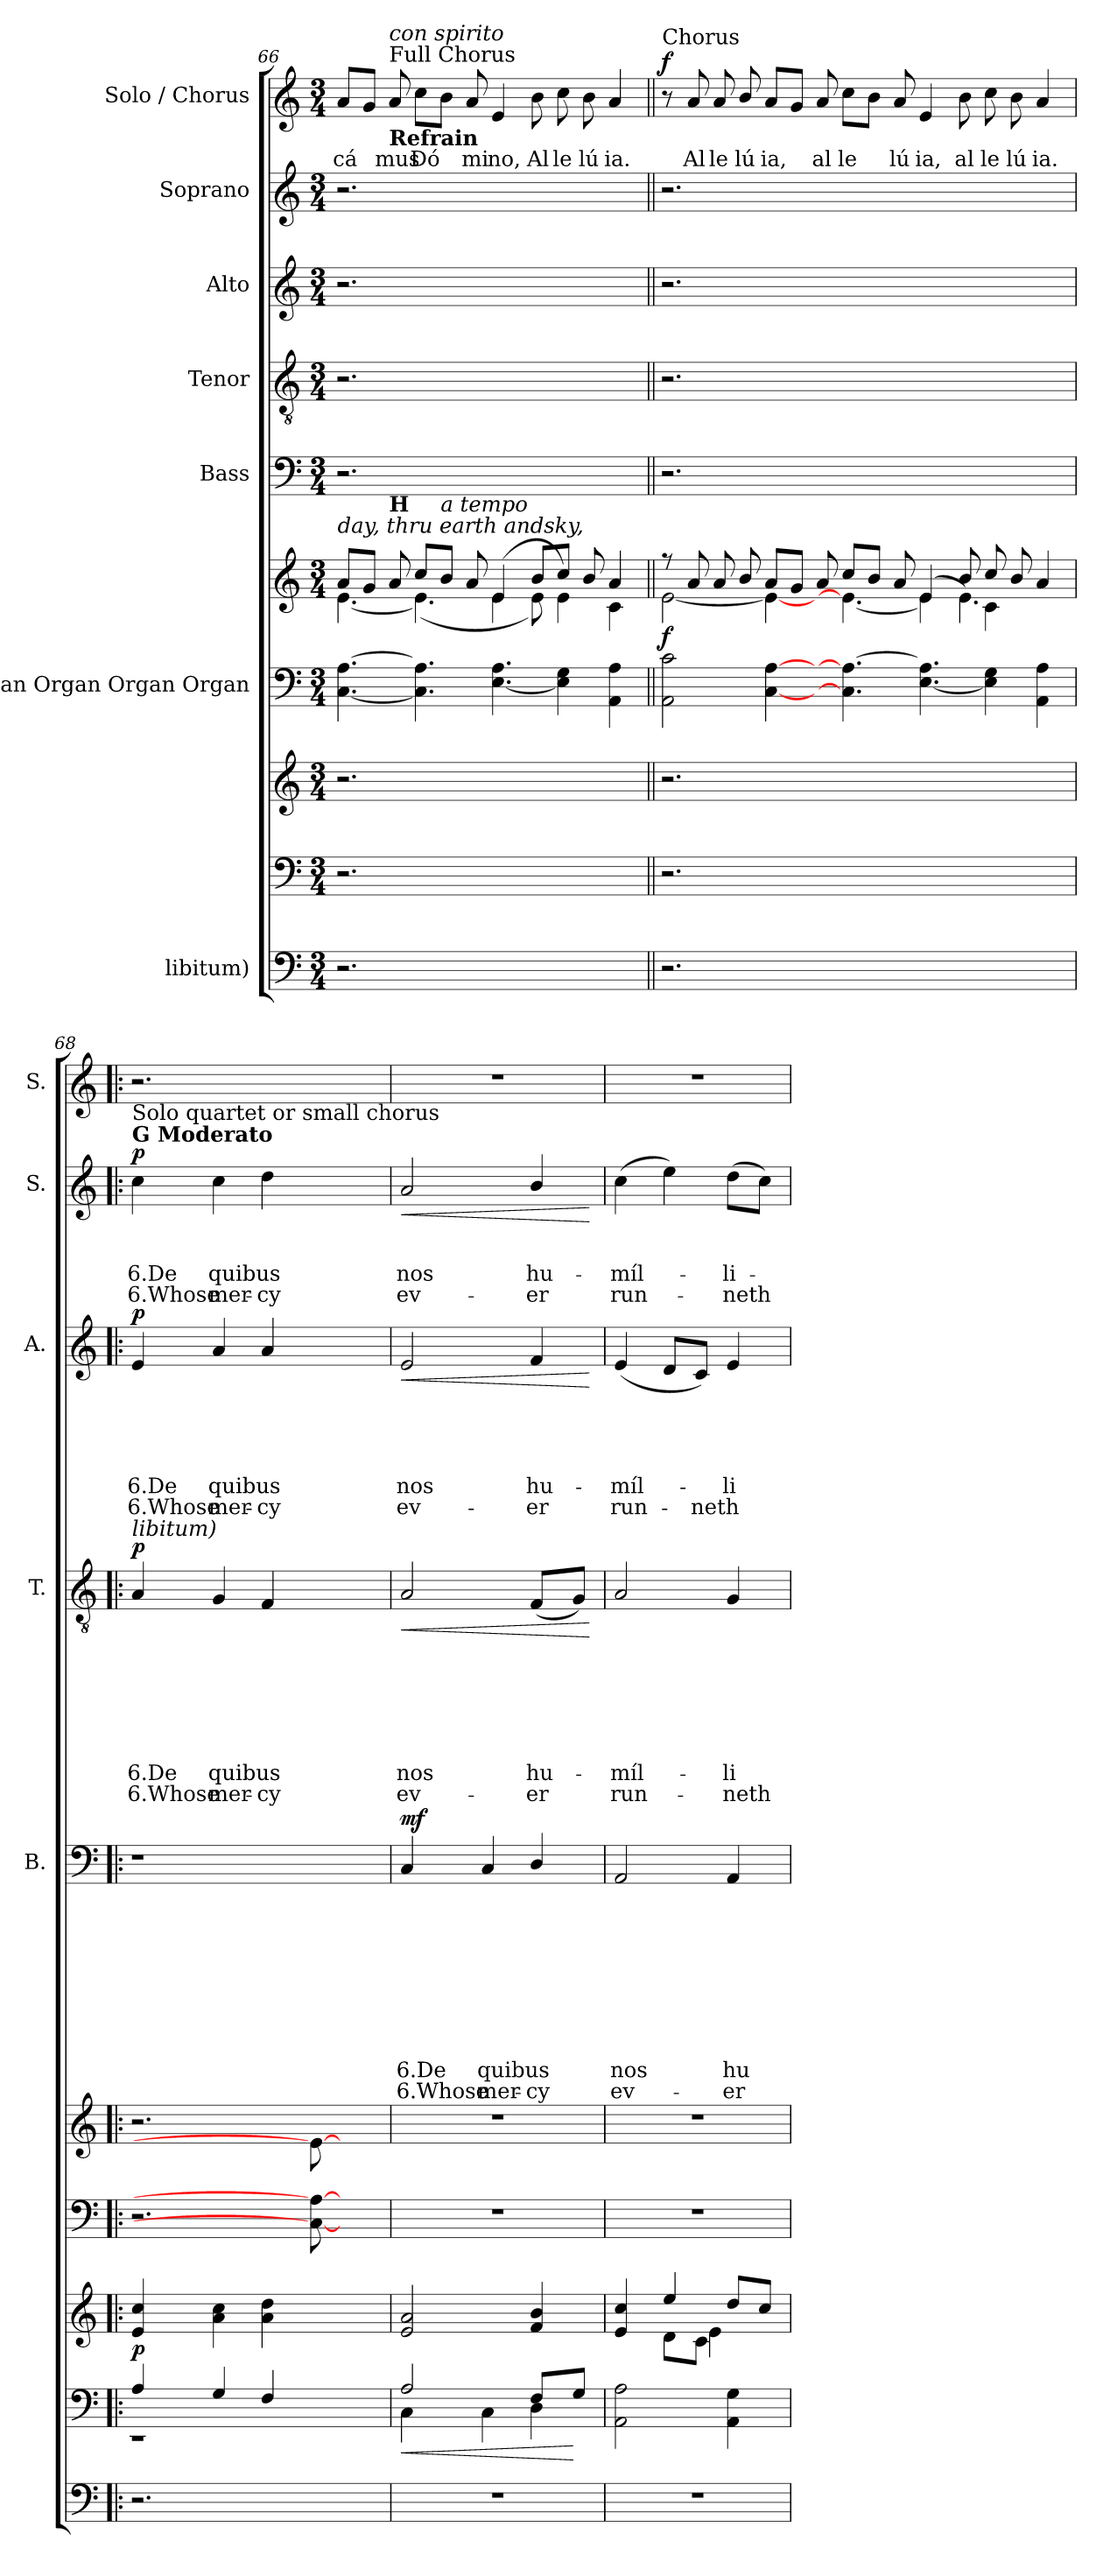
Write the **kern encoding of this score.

**kern	**kern	**dynam	**kern	**kern	**kern	**dynam	**kern	**text	**text	**text	**text	**text	**text	**text	**text	**text	**text	**dynam	**kern	**text	**text	**text	**text	**text	**text	**text	**text	**dynam	**kern	**text	**text	**text	**text	**text	**text	**dynam	**kern	**text	**text	**text	**text	**dynam	**kern	**text	**dynam
*part9	*part8	*part8	*part7	*part6	*part6	*part6	*part5	*part5	*part5	*part5	*part5	*part5	*part5	*part5	*part5	*part5	*part5	*part5	*part4	*part4	*part4	*part4	*part4	*part4	*part4	*part4	*part4	*part4	*part3	*part3	*part3	*part3	*part3	*part3	*part3	*part3	*part2	*part2	*part2	*part2	*part2	*part2	*part1	*part1	*part1
*staff10	*staff9	*staff9	*staff8	*staff7	*staff6	*staff6/7	*staff5	*staff5	*staff5	*staff5	*staff5	*staff5	*staff5	*staff5	*staff5	*staff5	*staff5	*staff5	*staff4	*staff4	*staff4	*staff4	*staff4	*staff4	*staff4	*staff4	*staff4	*staff4	*staff3	*staff3	*staff3	*staff3	*staff3	*staff3	*staff3	*staff3	*staff2	*staff2	*staff2	*staff2	*staff2	*staff2	*staff1	*staff1	*staff1
*I"libitum)	*	*	*	*I"Organ Organ Organ Organ	*	*	*I"Bass	*	*	*	*	*	*	*	*	*	*	*	*I"Tenor	*	*	*	*	*	*	*	*	*	*I"Alto	*	*	*	*	*	*	*	*I"Soprano	*	*	*	*	*	*I"Solo / Chorus	*	*
*	*	*	*	*	*	*	*I'B.	*	*	*	*	*	*	*	*	*	*	*	*I'T.	*	*	*	*	*	*	*	*	*	*I'A.	*	*	*	*	*	*	*	*I'S.	*	*	*	*	*	*I'S.	*	*
!!LO:PB:g=z
*clefF4	*clefF4	*	*clefG2	*clefF4	*clefG2	*	*clefF4	*	*	*	*	*	*	*	*	*	*	*	*clefGv2	*	*	*	*	*	*	*	*	*	*clefG2	*	*	*	*	*	*	*	*clefG2	*	*	*	*	*	*clefG2	*	*
*k[]	*k[]	*	*k[]	*k[]	*k[]	*	*k[]	*	*	*	*	*	*	*	*	*	*	*	*k[]	*	*	*	*	*	*	*	*	*	*k[]	*	*	*	*	*	*	*	*k[]	*	*	*	*	*	*k[]	*	*
*C:	*C:	*	*C:	*C:	*C:	*	*C:	*	*	*	*	*	*	*	*	*	*	*	*C:	*	*	*	*	*	*	*	*	*	*C:	*	*	*	*	*	*	*	*C:	*	*	*	*	*	*C:	*	*
*M3/4	*M3/4	*	*M3/4	*M3/4	*M3/4	*	*M3/4	*	*	*	*	*	*	*	*	*	*	*	*M3/4	*	*	*	*	*	*	*	*	*	*M3/4	*	*	*	*	*	*	*	*M3/4	*	*	*	*	*	*M3/4	*	*
=66	=66	=66	=66	=66	=66	=66	=66	=66	=66	=66	=66	=66	=66	=66	=66	=66	=66	=66	=66	=66	=66	=66	=66	=66	=66	=66	=66	=66	=66	=66	=66	=66	=66	=66	=66	=66	=66	=66	=66	=66	=66	=66	=66	=66	=66
*	*	*	*	*	*^	*	*	*	*	*	*	*	*	*	*	*	*	*	*	*	*	*	*	*	*	*	*	*	*	*	*	*	*	*	*	*	*	*	*	*	*	*	*	*	*
!	!	!	!	!	!LO:TX:a:i:t=day, thru earth andsky,	!	!	!	!	!	!	!	!	!	!	!	!	!	!	!	!	!	!	!	!	!	!	!	!	!	!	!	!	!	!	!	!	!	!	!	!	!	!	!	!	!
!	!	!	!	!	!	!	!	!	!	!	!	!	!	!	!	!	!	!	!	!	!	!	!	!	!	!	!	!	!	!	!	!	!	!	!	!	!	!	!	!	!	!	!	!	!LO:LY:b	!
2.r	2.r	.	2.r	[<4.C\ [>4.A\	8a/L	[<4.e\	.	2.r	.	.	.	.	.	.	.	.	.	.	.	2.r	.	.	.	.	.	.	.	.	.	2.r	.	.	.	.	.	.	.	2.r	.	.	.	.	.	8a/L	cá	.
.	.	.	.	.	8g/J	.	.	.	.	.	.	.	.	.	.	.	.	.	.	.	.	.	.	.	.	.	.	.	.	.	.	.	.	.	.	.	.	.	.	.	.	.	.	8g/J	.	.
!	!	!	!	!	!	!	!	!	!	!	!	!	!	!	!	!	!	!	!	!	!	!	!	!	!	!	!	!	!	!	!	!	!	!	!	!	!	!	!	!	!	!	!	!LO:TX:b:B:t=Refrain	!	!
!	!	!	!	!	!	!	!	!	!	!	!	!	!	!	!	!	!	!	!	!	!	!	!	!	!	!	!	!	!	!	!	!	!	!	!	!	!	!	!	!	!	!	!	!LO:TX:t=Full Chorus	!	!
!	!	!	!	!	!	!	!	!	!	!	!	!	!	!	!	!	!	!	!	!	!	!	!	!	!	!	!	!	!	!	!	!	!	!	!	!	!	!	!	!	!	!	!	!LO:TX:i:t=con spirito	!	!
!	!	!	!	!	!LO:TX:a:B:t=H	!	!	!	!	!	!	!	!	!	!	!	!	!	!	!	!	!	!	!	!	!	!	!	!	!	!	!	!	!	!	!	!	!	!	!	!	!	!	!	!	!
!	!	!	!	!	!	!	!	!	!	!	!	!	!	!	!	!	!	!	!	!	!	!	!	!	!	!	!	!	!	!	!	!	!	!	!	!	!	!	!	!	!	!	!	!	!LO:LY:b	!
.	.	.	.	.	8a/	.	.	.	.	.	.	.	.	.	.	.	.	.	.	.	.	.	.	.	.	.	.	.	.	.	.	.	.	.	.	.	.	.	.	.	.	.	.	8a/	mus	.
!	!	!	!	!	!	!	!	!	!	!	!	!	!	!	!	!	!	!	!	!	!	!	!	!	!	!	!	!	!	!	!	!	!	!	!	!	!	!	!	!	!	!	!	!	!LO:LY:b	!
.	.	.	.	4.C\] 4.A\]	8cc/L	(<4.e\]	.	.	.	.	.	.	.	.	.	.	.	.	.	.	.	.	.	.	.	.	.	.	.	.	.	.	.	.	.	.	.	.	.	.	.	.	.	8cc\L	Dó	.
!	!	!	!	!	!LO:TX:a:i:t=a tempo	!	!	!	!	!	!	!	!	!	!	!	!	!	!	!	!	!	!	!	!	!	!	!	!	!	!	!	!	!	!	!	!	!	!	!	!	!	!	!	!	!
.	.	.	.	.	8b/J	.	.	.	.	.	.	.	.	.	.	.	.	.	.	.	.	.	.	.	.	.	.	.	.	.	.	.	.	.	.	.	.	.	.	.	.	.	.	8b\J	.	.
!	!	!	!	!	!	!	!	!	!	!	!	!	!	!	!	!	!	!	!	!	!	!	!	!	!	!	!	!	!	!	!	!	!	!	!	!	!	!	!	!	!	!	!	!	!LO:LY:b	!
.	.	.	.	.	8a/	.	.	.	.	.	.	.	.	.	.	.	.	.	.	.	.	.	.	.	.	.	.	.	.	.	.	.	.	.	.	.	.	.	.	.	.	.	.	8a/	mi	.
!	!	!	!	!	!	!	!	!	!	!	!	!	!	!	!	!	!	!	!	!	!	!	!	!	!	!	!	!	!	!	!	!	!	!	!	!	!	!	!	!	!	!	!	!	!LO:LY:b	!
2..ryy	2..ryy	.	2..ryy	[<4.E\ 4.A\	((<4e/	4e\	.	2..ryy	.	.	.	.	.	.	.	.	.	.	.	2..ryy	.	.	.	.	.	.	.	.	.	2..ryy	.	.	.	.	.	.	.	2..ryy	.	.	.	.	.	4e/	no,	.
!	!	!	!	!	!	!	!	!	!	!	!	!	!	!	!	!	!	!	!	!	!	!	!	!	!	!	!	!	!	!	!	!	!	!	!	!	!	!	!	!	!	!	!	!	!LO:LY:b	!
.	.	.	.	.	8b/L	8e\)	.	.	.	.	.	.	.	.	.	.	.	.	.	.	.	.	.	.	.	.	.	.	.	.	.	.	.	.	.	.	.	.	.	.	.	.	.	8b\	Al	.
!	!	!	!	!	!	!	!	!	!	!	!	!	!	!	!	!	!	!	!	!	!	!	!	!	!	!	!	!	!	!	!	!	!	!	!	!	!	!	!	!	!	!	!	!	!LO:LY:b	!
.	.	.	.	4E\] 4G\	8cc/J	4e\)	.	.	.	.	.	.	.	.	.	.	.	.	.	.	.	.	.	.	.	.	.	.	.	.	.	.	.	.	.	.	.	.	.	.	.	.	.	8cc\	le	.
!	!	!	!	!	!	!	!	!	!	!	!	!	!	!	!	!	!	!	!	!	!	!	!	!	!	!	!	!	!	!	!	!	!	!	!	!	!	!	!	!	!	!	!	!	!LO:LY:b	!
.	.	.	.	.	8b/	.	.	.	.	.	.	.	.	.	.	.	.	.	.	.	.	.	.	.	.	.	.	.	.	.	.	.	.	.	.	.	.	.	.	.	.	.	.	8b\	lú	.
!	!	!	!	!	!	!	!	!	!	!	!	!	!	!	!	!	!	!	!	!	!	!	!	!	!	!	!	!	!	!	!	!	!	!	!	!	!	!	!	!	!	!	!	!	!LO:LY:b	!
.	.	.	.	4AA\ 4A\	4a/	4c\	.	.	.	.	.	.	.	.	.	.	.	.	.	.	.	.	.	.	.	.	.	.	.	.	.	.	.	.	.	.	.	.	.	.	.	.	.	4a/	ia.	.
=67||	=67||	=67||	=67||	=67||	=67||	=67||	=67||	=67||	=67||	=67||	=67||	=67||	=67||	=67||	=67||	=67||	=67||	=67||	=67||	=67||	=67||	=67||	=67||	=67||	=67||	=67||	=67||	=67||	=67||	=67||	=67||	=67||	=67||	=67||	=67||	=67||	=67||	=67||	=67||	=67||	=67||	=67||	=67||	=67||	=67||	=67||
*	*	*	*	*	*	*^	*	*	*	*	*	*	*	*	*	*	*	*	*	*	*	*	*	*	*	*	*	*	*	*	*	*	*	*	*	*	*	*	*	*	*	*	*	*	*	*
!	!	!	!	!	!	!	!	!	!	!	!	!	!	!	!	!	!	!	!	!	!	!	!	!	!	!	!	!	!	!	!	!	!	!	!	!	!	!	!	!	!	!	!	!	!LO:TX:a:t=Chorus	!	!
!	!	!	!	!	!	!	!	!LO:DY:a=2	!	!	!	!	!	!	!	!	!	!	!	!	!	!	!	!	!	!	!	!	!	!	!	!	!	!	!	!	!	!	!	!	!	!	!	!	!	!	!LO:DY:a
2.r	2.r	.	2.r	2AA\ 2c\	8rff	[<2e\	2.ryy	f	2.r	.	.	.	.	.	.	.	.	.	.	.	2.r	.	.	.	.	.	.	.	.	.	2.r	.	.	.	.	.	.	.	2.r	.	.	.	.	.	8r	.	f
!	!	!	!	!	!	!	!	!	!	!	!	!	!	!	!	!	!	!	!	!	!	!	!	!	!	!	!	!	!	!	!	!	!	!	!	!	!	!	!	!	!	!	!	!	!	!LO:LY:b	!
.	.	.	.	.	8a/	.	.	.	.	.	.	.	.	.	.	.	.	.	.	.	.	.	.	.	.	.	.	.	.	.	.	.	.	.	.	.	.	.	.	.	.	.	.	.	8a/	Al	.
!	!	!	!	!	!	!	!	!	!	!	!	!	!	!	!	!	!	!	!	!	!	!	!	!	!	!	!	!	!	!	!	!	!	!	!	!	!	!	!	!	!	!	!	!	!	!LO:LY:b	!
.	.	.	.	.	8a/	.	.	.	.	.	.	.	.	.	.	.	.	.	.	.	.	.	.	.	.	.	.	.	.	.	.	.	.	.	.	.	.	.	.	.	.	.	.	.	8a/	le	.
!	!	!	!	!	!	!	!	!	!	!	!	!	!	!	!	!	!	!	!	!	!	!	!	!	!	!	!	!	!	!	!	!	!	!	!	!	!	!	!	!	!	!	!	!	!	!LO:LY:b	!
.	.	.	.	.	8b/	.	.	.	.	.	.	.	.	.	.	.	.	.	.	.	.	.	.	.	.	.	.	.	.	.	.	.	.	.	.	.	.	.	.	.	.	.	.	.	8b/	lú	.
!	!	!	!	!	!	!	!	!	!	!	!	!	!	!	!	!	!	!	!	!	!	!	!	!	!	!	!	!	!	!	!	!	!	!	!	!	!	!	!	!	!	!	!	!	!	!LO:LY:b	!
.	.	.	.	[<4C\ [>4A\	8a/L	4e\_	.	.	.	.	.	.	.	.	.	.	.	.	.	.	.	.	.	.	.	.	.	.	.	.	.	.	.	.	.	.	.	.	.	.	.	.	.	.	8a/L	ia,	.
.	.	.	.	.	8g/J	.	.	.	.	.	.	.	.	.	.	.	.	.	.	.	.	.	.	.	.	.	.	.	.	.	.	.	.	.	.	.	.	.	.	.	.	.	.	.	8g/J	.	.
!	!	!	!	!	!	!	!	!	!	!	!	!	!	!	!	!	!	!	!	!	!	!	!	!	!	!	!	!	!	!	!	!	!	!	!	!	!	!	!	!	!	!	!	!	!	!LO:LY:b	!
1ryy	1ryy	.	1ryy	8ryy	8a/	8ryy	4ryy	.	1ryy	.	.	.	.	.	.	.	.	.	.	.	1ryy	.	.	.	.	.	.	.	.	.	1ryy	.	.	.	.	.	.	.	1ryy	.	.	.	.	.	8a/	al	.
!	!	!	!	!	!	!	!	!	!	!	!	!	!	!	!	!	!	!	!	!	!	!	!	!	!	!	!	!	!	!	!	!	!	!	!	!	!	!	!	!	!	!	!	!	!	!LO:LY:b	!
.	.	.	.	4.C\] 4.A\_	8cc/L	4.e\_	.	.	.	.	.	.	.	.	.	.	.	.	.	.	.	.	.	.	.	.	.	.	.	.	.	.	.	.	.	.	.	.	.	.	.	.	.	.	8cc\L	le	.
.	.	.	.	.	8b/J	.	2ryy	.	.	.	.	.	.	.	.	.	.	.	.	.	.	.	.	.	.	.	.	.	.	.	.	.	.	.	.	.	.	.	.	.	.	.	.	.	8b\J	.	.
!	!	!	!	!	!	!	!	!	!	!	!	!	!	!	!	!	!	!	!	!	!	!	!	!	!	!	!	!	!	!	!	!	!	!	!	!	!	!	!	!	!	!	!	!	!	!LO:LY:b	!
.	.	.	.	.	8a/	.	.	.	.	.	.	.	.	.	.	.	.	.	.	.	.	.	.	.	.	.	.	.	.	.	.	.	.	.	.	.	.	.	.	.	.	.	.	.	8a/	lú	.
!	!	!	!	!	!	!	!	!	!	!	!	!	!	!	!	!	!	!	!	!	!	!	!	!	!	!	!	!	!	!	!	!	!	!	!	!	!	!	!	!	!	!	!	!	!	!LO:LY:b	!
.	.	.	.	[<4.E\ 4.A\]	4e\	(<4e/]	.	.	.	.	.	.	.	.	.	.	.	.	.	.	.	.	.	.	.	.	.	.	.	.	.	.	.	.	.	.	.	.	.	.	.	.	.	.	4e/	ia,	.
!	!	!	!	!	!	!	!	!	!	!	!	!	!	!	!	!	!	!	!	!	!	!	!	!	!	!	!	!	!	!	!	!	!	!	!	!	!	!	!	!	!	!	!	!	!	!LO:LY:b	!
.	.	.	.	.	8b/	4.e\)	8ryy	.	.	.	.	.	.	.	.	.	.	.	.	.	.	.	.	.	.	.	.	.	.	.	.	.	.	.	.	.	.	.	.	.	.	.	.	.	8b\	al	.
!	!	!	!	!	!	!	!	!	!	!	!	!	!	!	!	!	!	!	!	!	!	!	!	!	!	!	!	!	!	!	!	!	!	!	!	!	!	!	!	!	!	!	!	!	!	!LO:LY:b	!
.	.	.	.	4E\] 4G\	8cc/	.	4c\	.	.	.	.	.	.	.	.	.	.	.	.	.	.	.	.	.	.	.	.	.	.	.	.	.	.	.	.	.	.	.	.	.	.	.	.	.	8cc\	le	.
!	!	!	!	!	!	!	!	!	!	!	!	!	!	!	!	!	!	!	!	!	!	!	!	!	!	!	!	!	!	!	!	!	!	!	!	!	!	!	!	!	!	!	!	!	!	!LO:LY:b	!
4.ryy	4.ryy	.	4.ryy	.	8b/	.	.	.	4.ryy	.	.	.	.	.	.	.	.	.	.	.	4.ryy	.	.	.	.	.	.	.	.	.	4.ryy	.	.	.	.	.	.	.	4.ryy	.	.	.	.	.	8b\	lú	.
!	!	!	!	!	!	!	!	!	!	!	!	!	!	!	!	!	!	!	!	!	!	!	!	!	!	!	!	!	!	!	!	!	!	!	!	!	!	!	!	!	!	!	!	!	!	!LO:LY:b	!
.	.	.	.	4AA\ 4A\	4a/	4ryy	4ryy	.	.	.	.	.	.	.	.	.	.	.	.	.	.	.	.	.	.	.	.	.	.	.	.	.	.	.	.	.	.	.	.	.	.	.	.	.	4a/	ia.	.
!!LO:LB:g=z
=68!|:	=68!|:	=68!|:	=68!|:	=68!|:	=68!|:	=68!|:	=68!|:	=68!|:	=68!|:	=68!|:	=68!|:	=68!|:	=68!|:	=68!|:	=68!|:	=68!|:	=68!|:	=68!|:	=68!|:	=68!|:	=68!|:	=68!|:	=68!|:	=68!|:	=68!|:	=68!|:	=68!|:	=68!|:	=68!|:	=68!|:	=68!|:	=68!|:	=68!|:	=68!|:	=68!|:	=68!|:	=68!|:	=68!|:	=68!|:	=68!|:	=68!|:	=68!|:	=68!|:	=68!|:	=68!|:	=68!|:	=68!|:
*	*^	*	*	*	*	*	*	*	*	*	*	*	*	*	*	*	*	*	*	*	*	*	*	*	*	*	*	*	*	*	*	*	*	*	*	*	*	*	*	*	*	*	*	*	*	*	*
!	!	!	!	!	!	!	!	!	!	!	!	!	!	!	!	!	!	!	!	!	!	!	!	!	!	!	!	!	!	!	!	!	!	!	!	!	!	!	!	!LO:TX:a:B:t=G Moderato	!	!	!	!	!	!	!	!
!	!	!	!	!	!	!	!	!	!	!	!	!	!	!	!	!	!	!	!	!	!	!	!	!	!	!	!	!	!	!	!	!	!	!	!	!	!	!	!	!LO:TX:a:t=Solo quartet or small chorus	!	!	!	!	!	!	!	!
!	!	!	!	!	!	!	!	!	!	!	!	!	!	!	!	!	!	!	!	!	!	!LO:TX:a:i:t=libitum)	!	!	!	!	!	!	!	!	!	!	!	!	!	!	!	!	!	!	!	!	!	!	!	!	!	!
!	!	!LO:N:vis=1	!LO:DY:a	!	!	!	!	!	!	!LO:N:vis=1	!	!	!	!	!	!	!	!	!	!	!	!	!	!	!	!	!	!	!LO:LY:b:rj	!LO:LY:b:rj	!LO:DY:a	!	!	!	!	!	!LO:LY:b:rj	!LO:LY:b:rj	!LO:DY:a	!	!	!	!LO:LY:b:rj	!LO:LY:b:rj	!LO:DY:a	!	!	!
*	*	*	*	*	*	*v	*v	*v	*	*	*	*	*	*	*	*	*	*	*	*	*	*	*	*	*	*	*	*	*	*	*	*	*	*	*	*	*	*	*	*	*	*	*	*	*	*	*	*
2.r	4A/	2.rEE	p	4e/ 4cc/	2.r	2.r	.	2.r	.	.	.	.	.	.	.	.	.	.	.	4A/	.	.	.	.	.	.	6.De	6.Whose	p	4e/	.	.	.	.	6.De	6.Whose	p	4cc\	.	.	6.De	6.Whose	p	2.r	.	.
!	!	!	!	!	!	!	!	!	!	!	!	!	!	!	!	!	!	!	!	!	!	!	!	!	!	!	!LO:LY:b	!LO:LY:b	!	!	!	!	!	!	!LO:LY:b	!LO:LY:b	!	!	!	!	!LO:LY:b	!LO:LY:b	!	!	!	!
.	4G/	.	.	4a\ 4cc\	.	.	.	.	.	.	.	.	.	.	.	.	.	.	.	4G/	.	.	.	.	.	.	quibus	mer-	.	4a/	.	.	.	.	quibus	mer-	.	4cc\	.	.	quibus	mer-	.	.	.	.
!	!	!	!	!	!	!	!	!	!	!	!	!	!	!	!	!	!	!	!	!	!	!	!	!	!	!	!	!LO:LY:b	!	!	!	!	!	!	!	!LO:LY:b	!	!	!	!	!	!LO:LY:b	!	!	!	!
.	4F/	.	.	4a\ 4dd\	.	.	.	.	.	.	.	.	.	.	.	.	.	.	.	4F/	.	.	.	.	.	.	.	-cy	.	4a/	.	.	.	.	.	-cy	.	4dd\	.	.	.	-cy	.	.	.	.
4.ryy	4.ryy	4.ryy	.	4.ryy	8C\_ 8A\_	8e\_	.	4.ryy	.	.	.	.	.	.	.	.	.	.	.	4.ryy	.	.	.	.	.	.	.	.	.	4.ryy	.	.	.	.	.	.	.	4.ryy	.	.	.	.	.	4.ryy	.	.
.	.	.	.	.	4ryy	4ryy	.	.	.	.	.	.	.	.	.	.	.	.	.	.	.	.	.	.	.	.	.	.	.	.	.	.	.	.	.	.	.	.	.	.	.	.	.	.	.	.
*	*v	*v	*	*	*	*	*	*	*	*	*	*	*	*	*	*	*	*	*	*	*	*	*	*	*	*	*	*	*	*	*	*	*	*	*	*	*	*	*	*	*	*	*	*	*	*
=69	=69	=69	=69	=69	=69	=69	=69	=69	=69	=69	=69	=69	=69	=69	=69	=69	=69	=69	=69	=69	=69	=69	=69	=69	=69	=69	=69	=69	=69	=69	=69	=69	=69	=69	=69	=69	=69	=69	=69	=69	=69	=69	=69	=69	=69
!	!	!LO:HP:b	!	!	!	!	!	!	!	!	!	!	!	!	!	!LO:LY:b:rj	!LO:LY:b:rj	!LO:DY:a	!	!	!	!	!	!	!	!LO:LY:b	!LO:LY:b	!LO:HP:b	!	!	!	!	!	!LO:LY:b	!LO:LY:b	!LO:HP:b	!	!	!	!LO:LY:b	!LO:LY:b	!LO:HP:b	!	!	!
*	*^	*	*	*	*	*	*	*	*	*	*	*	*	*	*	*	*	*	*	*	*	*	*	*	*	*	*	*	*	*	*	*	*	*	*	*	*	*	*	*	*	*	*	*	*
*	*	*^	*	*	*	*	*	*	*	*	*	*	*	*	*	*	*	*	*	*	*	*	*	*	*	*	*	*	*	*	*	*	*	*	*	*	*	*	*	*	*	*	*	*	*	*
2.r	2A/	4C\	2ryy	<	2e/ 2a/	2.r	2.r	.	4C/	.	.	.	.	.	.	.	.	6.De	6.Whose	mf	2A/	.	.	.	.	.	.	nos	ev-	<	2e/	.	.	.	.	nos	ev-	<	2a/	.	.	nos	ev-	<	2.r	.	.
!	!	!	!	!	!	!	!	!	!	!	!	!	!	!	!	!	!	!LO:LY:b	!LO:LY:b	!	!	!	!	!	!	!	!	!	!	!	!	!	!	!	!	!	!	!	!	!	!	!	!	!	!	!	!
.	.	4C\	.	.	.	.	.	.	4C/	.	.	.	.	.	.	.	.	quibus	mer-	.	.	.	.	.	.	.	.	.	.	.	.	.	.	.	.	.	.	.	.	.	.	.	.	.	.	.	.
!	!	!	!	!	!	!	!	!	!	!	!	!	!	!	!	!	!	!	!LO:LY:b	!	!	!	!	!	!	!	!	!LO:LY:b	!LO:LY:b	!	!	!	!	!	!	!LO:LY:b	!LO:LY:b	!	!	!	!	!LO:LY:b	!LO:LY:b	!	!	!	!
.	8F/L	16ryy	4D\	.	4f/ 4b/	.	.	.	4D/	.	.	.	.	.	.	.	.	.	-cy	.	(<8F/L	.	.	.	.	.	.	hu-	-er	.	4f/	.	.	.	.	hu-	-er	.	4b/	.	.	hu-	-er	.	.	.	.
.	.	8.ryy	.	.	.	.	.	.	.	.	.	.	.	.	.	.	.	.	.	.	.	.	.	.	.	.	.	.	.	.	.	.	.	.	.	.	.	.	.	.	.	.	.	.	.	.	.
.	8G/J	.	.	[	.	.	.	.	.	.	.	.	.	.	.	.	.	.	.	.	8G/J)	.	.	.	.	.	.	.	.	.	.	.	.	.	.	.	.	.	.	.	.	.	.	.	.	.	.
*	*v	*v	*v	*	*	*	*	*	*	*	*	*	*	*	*	*	*	*	*	*	*	*	*	*	*	*	*	*	*	*	*	*	*	*	*	*	*	*	*	*	*	*	*	*	*	*	*
.	.	.	.	.	.	.	.	.	.	.	.	.	.	.	.	.	.	.	.	.	.	.	.	.	.	.	.	[	.	.	.	.	.	.	.	[	.	.	.	.	.	[	.	.	.
=70	=70	=70	=70	=70	=70	=70	=70	=70	=70	=70	=70	=70	=70	=70	=70	=70	=70	=70	=70	=70	=70	=70	=70	=70	=70	=70	=70	=70	=70	=70	=70	=70	=70	=70	=70	=70	=70	=70	=70	=70	=70	=70	=70	=70	=70
*	*	*	*^	*	*	*	*	*	*	*	*	*	*	*	*	*	*	*	*	*	*	*	*	*	*	*	*	*	*	*	*	*	*	*	*	*	*	*	*	*	*	*	*	*	*
*	*	*	*	*^	*	*	*	*	*	*	*	*	*	*	*	*	*	*	*	*	*	*	*	*	*	*	*	*	*	*	*	*	*	*	*	*	*	*	*	*	*	*	*	*	*	*
!	!	!	!	!	!	!	!	!	!	!	!	!	!	!	!	!	!	!LO:LY:b	!LO:LY:b	!	!	!	!	!	!	!	!	!LO:LY:b	!LO:LY:b	!	!	!	!	!	!	!LO:LY:b	!LO:LY:b	!	!	!	!	!LO:LY:b	!LO:LY:b	!	!	!	!
2.r	2AA\ 2A\	.	4e/ 4cc/	4ryy	4.ryy	2.r	2.r	.	2AA/	.	.	.	.	.	.	.	.	nos	ev-	.	2A/	.	.	.	.	.	.	-míl-	run-	.	(<4e/	.	.	.	.	-míl-	run-	.	(>4cc\	.	.	-míl-	run-	.	2.r	.	.
.	.	.	4ee/	8d\L	.	.	.	.	.	.	.	.	.	.	.	.	.	.	.	.	.	.	.	.	.	.	.	.	.	.	8d/L	.	.	.	.	.	.	.	4ee\)	.	.	.	.	.	.	.	.
!	!	!	!	!	!	!	!	!	!	!	!	!	!	!	!	!	!	!	!	!	!	!	!	!	!	!	!	!	!	!	!	!	!	!	!	!	!LO:LY:b	!	!	!	!	!	!	!	!	!	!
.	.	.	.	8c\J	4e\	.	.	.	.	.	.	.	.	.	.	.	.	.	.	.	.	.	.	.	.	.	.	.	.	.	8c/J)	.	.	.	.	.	-neth	.	.	.	.	.	.	.	.	.	.
!	!	!	!	!	!	!	!	!	!	!	!	!	!	!	!	!	!	!LO:LY:b	!LO:LY:b	!	!	!	!	!	!	!	!	!LO:LY:b	!LO:LY:b	!	!	!	!	!	!	!LO:LY:b	!	!	!	!	!	!LO:LY:b	!LO:LY:b	!	!	!	!
.	4AA\ 4G\	.	4ryy	8dd/L	.	.	.	.	4AA/	.	.	.	.	.	.	.	.	hu	-er	.	4G/	.	.	.	.	.	.	-li-	-neth	.	4e/	.	.	.	.	-li-	.	.	(>8dd\L	.	.	-li-	-neth	.	.	.	.
.	.	.	.	8cc/J	8ryy	.	.	.	.	.	.	.	.	.	.	.	.	.	.	.	.	.	.	.	.	.	.	.	.	.	.	.	.	.	.	.	.	.	8cc\J)	.	.	.	.	.	.	.	.
*	*	*	*v	*v	*v	*	*	*	*	*	*	*	*	*	*	*	*	*	*	*	*	*	*	*	*	*	*	*	*	*	*	*	*	*	*	*	*	*	*	*	*	*	*	*	*	*	*
=	=	=	=	=	=	=	=	=	=	=	=	=	=	=	=	=	=	=	=	=	=	=	=	=	=	=	=	=	=	=	=	=	=	=	=	=	=	=	=	=	=	=	=	=	=
*-	*-	*-	*-	*-	*-	*-	*-	*-	*-	*-	*-	*-	*-	*-	*-	*-	*-	*-	*-	*-	*-	*-	*-	*-	*-	*-	*-	*-	*-	*-	*-	*-	*-	*-	*-	*-	*-	*-	*-	*-	*-	*-	*-	*-	*-
